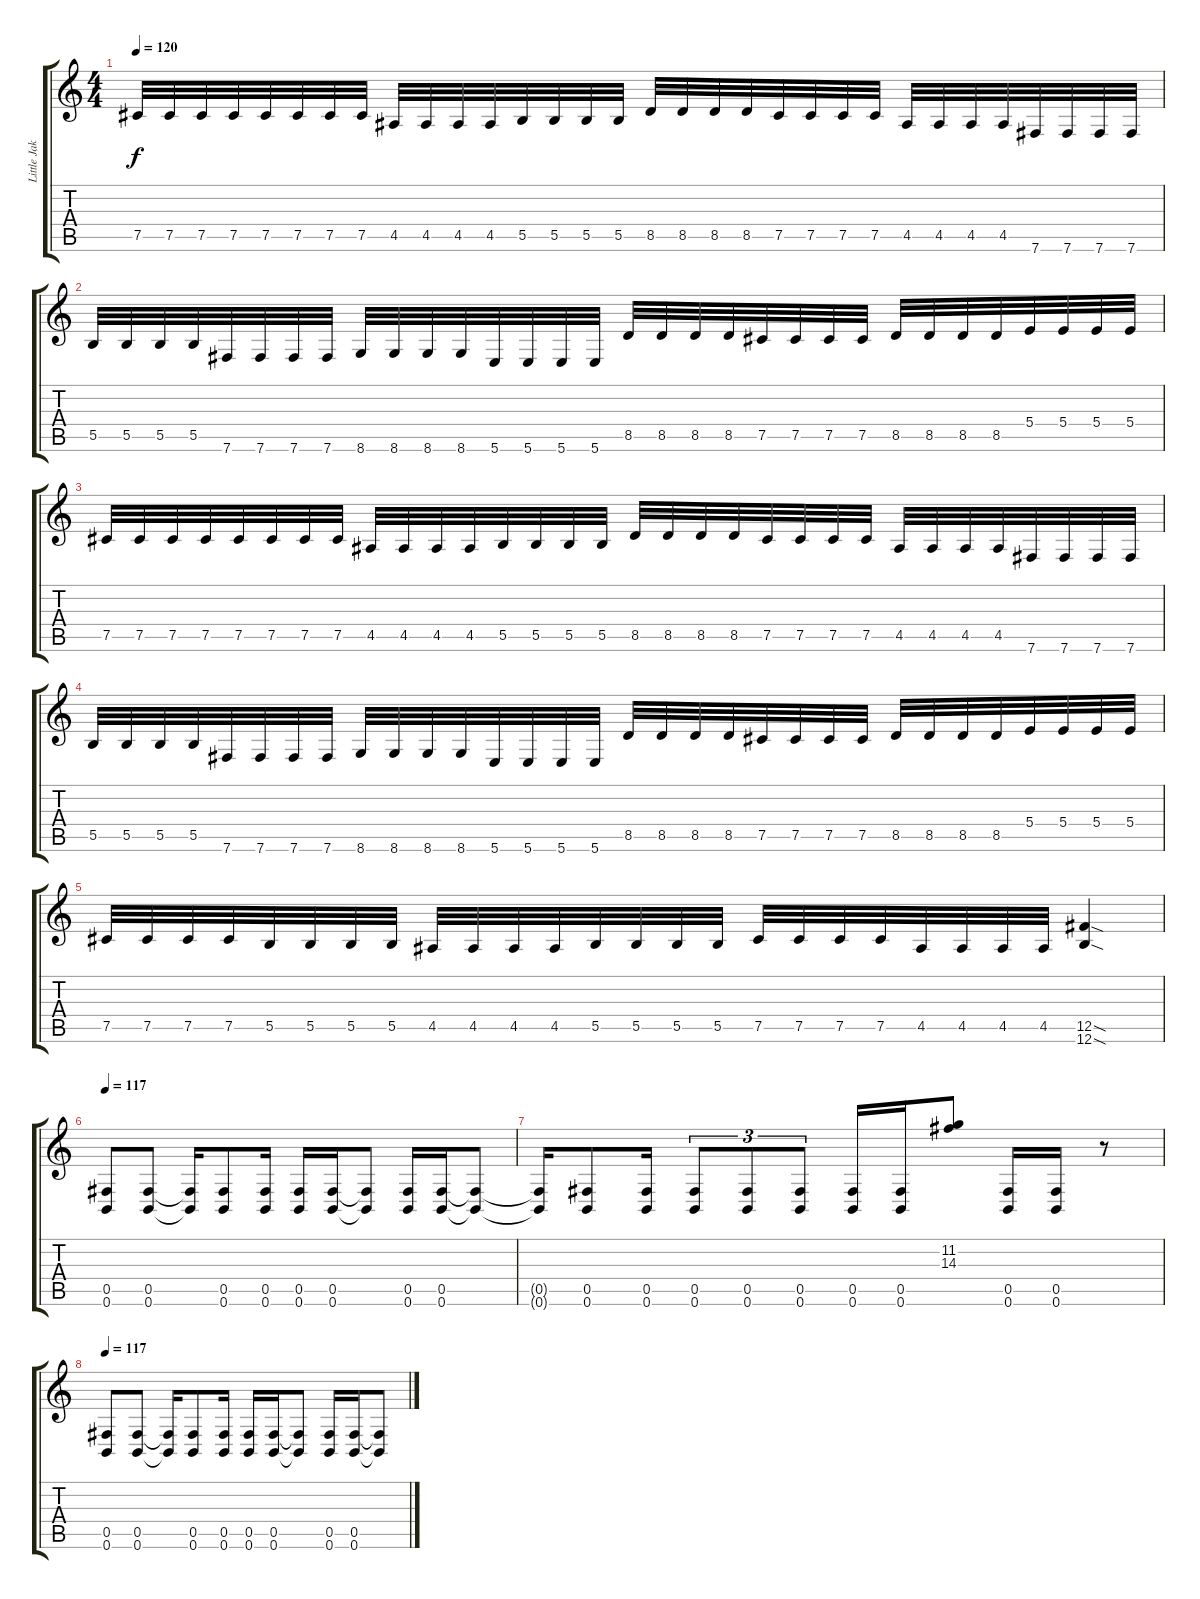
\track ("Little Jake" "Little Jak") {instrument distortionguitar}
\staff {score tabs}
\tuning (Db4 Ab3 E3 B2 Gb2 B1) {hide}
\ts (4 4)
\tempo 120
\clef g2
\ks c
7.5.32{dy f} 7.5.32 7.5.32 7.5.32 7.5.32 7.5.32 7.5.32 7.5.32 4.5.32 4.5.32 4.5.32 4.5.32 5.5.32 5.5.32 5.5.32 5.5.32 8.5.32 8.5.32 8.5.32 8.5.32 7.5.32 7.5.32 7.5.32 7.5.32 4.5.32 4.5.32 4.5.32 4.5.32 7.6.32 7.6.32 7.6.32 7.6.32 |
5.5.32 5.5.32 5.5.32 5.5.32 7.6.32 7.6.32 7.6.32 7.6.32 8.6.32 8.6.32 8.6.32 8.6.32 5.6.32 5.6.32 5.6.32 5.6.32 8.5.32 8.5.32 8.5.32 8.5.32 7.5.32 7.5.32 7.5.32 7.5.32 8.5.32 8.5.32 8.5.32 8.5.32 5.4.32 5.4.32 5.4.32 5.4.32 |
7.5.32 7.5.32 7.5.32 7.5.32 7.5.32 7.5.32 7.5.32 7.5.32 4.5.32 4.5.32 4.5.32 4.5.32 5.5.32 5.5.32 5.5.32 5.5.32 8.5.32 8.5.32 8.5.32 8.5.32 7.5.32 7.5.32 7.5.32 7.5.32 4.5.32 4.5.32 4.5.32 4.5.32 7.6.32 7.6.32 7.6.32 7.6.32 |
5.5.32 5.5.32 5.5.32 5.5.32 7.6.32 7.6.32 7.6.32 7.6.32 8.6.32 8.6.32 8.6.32 8.6.32 5.6.32 5.6.32 5.6.32 5.6.32 8.5.32 8.5.32 8.5.32 8.5.32 7.5.32 7.5.32 7.5.32 7.5.32 8.5.32 8.5.32 8.5.32 8.5.32 5.4.32 5.4.32 5.4.32 5.4.32 |
7.5.32 7.5.32 7.5.32 7.5.32 5.5.32 5.5.32 5.5.32 5.5.32 4.5.32 4.5.32 4.5.32 4.5.32 5.5.32 5.5.32 5.5.32 5.5.32 7.5.32 7.5.32 7.5.32 7.5.32 4.5.32 4.5.32 4.5.32 4.5.32 (12.5{sod} 12.6{sod}).4 |
\tempo 117
(0.5 0.6).8 (0.5 0.6).8 (0.5{t} 0.6{t}).16 (0.5 0.6).8 (0.5 0.6).16 (0.5 0.6).16 (0.5 0.6).16 (0.5{t} 0.6{t}).8 (0.5 0.6).16 (0.5 0.6).16 (0.5{t} 0.6{t}).8 |
(0.5{t} 0.6{t}).16 (0.5 0.6).8 (0.5 0.6).16 (0.5 0.6).8{tu (3 2)} (0.5 0.6).8{tu (3 2)} (0.5 0.6).8{tu (3 2)} (0.5 0.6).16 (0.5 0.6).16 (11.2 14.3).8 (0.5 0.6).16 (0.5 0.6).16 r.8 |
\tempo 117
(0.5 0.6).8 (0.5 0.6).8 (0.5{t} 0.6{t}).16 (0.5 0.6).8 (0.5 0.6).16 (0.5 0.6).16 (0.5 0.6).16 (0.5{t} 0.6{t}).8 (0.5 0.6).16 (0.5 0.6).16 (0.5{t} 0.6{t}).8
